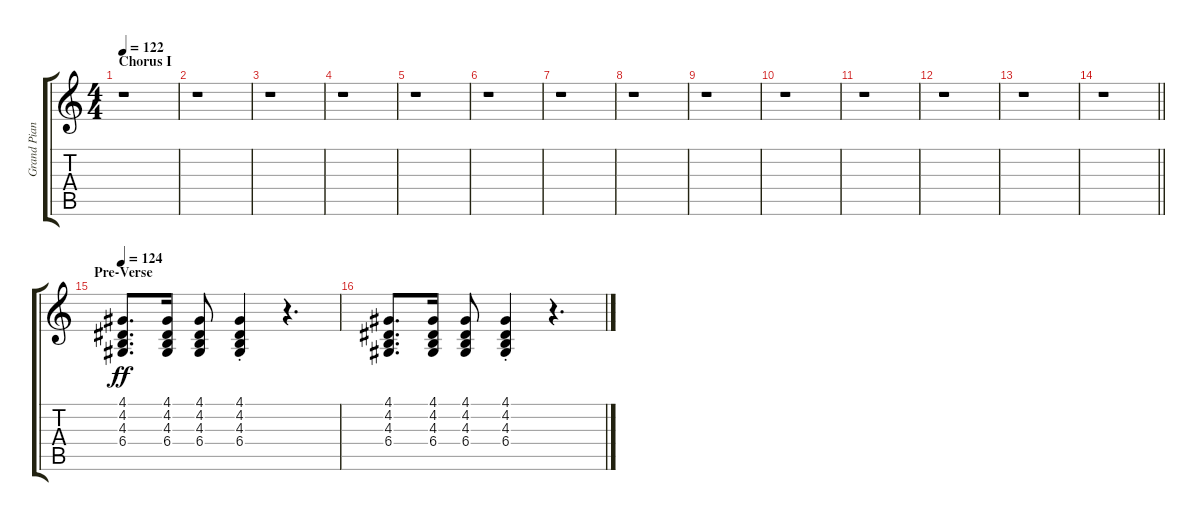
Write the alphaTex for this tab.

\track ("Grand Piano" "Grand Pian") {instrument electricgrandpiano}
\staff {score tabs}
\tuning (E4 B3 G3 D3 A2 E2) {hide}
\ts (4 4)
\section ("" "Chorus I")
\tempo 122
\clef g2
\ks c
r.1{dy f} |
r.1 |
r.1 |
r.1 |
r.1 |
r.1 |
r.1 |
r.1 |
r.1 |
r.1 |
r.1 |
r.1 |
r.1 |
\barLineRight lightlight
r.1 |
\section ("" "Pre-Verse")
\tempo 124
(4.1 4.2 4.3 6.4).8{d dy ff} (4.1 4.2 4.3 6.4).16 (4.1 4.2 4.3 6.4).8 (4.1{st} 4.2{st} 4.3{st} 6.4{st}).4 r.4{d} |
(4.1 4.2 4.3 6.4).8{d} (4.1 4.2 4.3 6.4).16 (4.1 4.2 4.3 6.4).8 (4.1{st} 4.2{st} 4.3{st} 6.4{st}).4 r.4{d}
